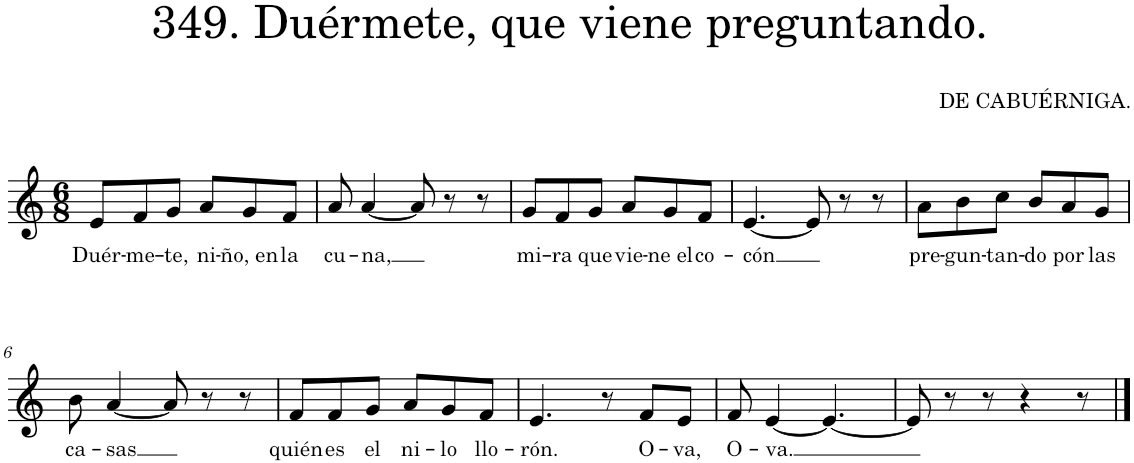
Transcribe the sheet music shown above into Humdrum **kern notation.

**kern	**text
*part1	*part1
*staff1	*staff1
*I"Piano	*
*I'Pno.	*
*clefG2	*
*k[]	*
*M6/8	*
=1	=1
!	!LO:LY:b
8e/L	Duér-
!	!LO:LY:b
8f/	-me-
!	!LO:LY:b
8g/J	-te,
!	!LO:LY:b
8a/L	ni-
!	!LO:LY:b
8g/	-ño, en
!	!LO:LY:b
8f/J	la
=2	=2
!	!LO:LY:b
8a/	cu-
!	!LO:LY:b
[4a/	-na,
8a/]	.
8r	.
8r	.
=3	=3
!	!LO:LY:b
8g/L	mi-
!	!LO:LY:b
8f/	-ra
!	!LO:LY:b
8g/J	que
!	!LO:LY:b
8a/L	vie-
!	!LO:LY:b
8g/	-ne el
!	!LO:LY:b
8f/J	co-
=4	=4
!	!LO:LY:b
[4.e/	-cón
8e/]	.
8r	.
8r	.
=5	=5
!	!LO:LY:b
8a\L	pre-
!	!LO:LY:b
8b\	-gun-
!	!LO:LY:b
8cc\J	-tan-
!	!LO:LY:b
8b/L	-do
!	!LO:LY:b
8a/	por
!	!LO:LY:b
8g/J	las
!!LO:LB:g=z
=6	=6
!	!LO:LY:b
8b\	ca-
!	!LO:LY:b
[4a/	-sas
8a/]	.
8r	.
8r	.
=7	=7
!	!LO:LY:b
8f/L	quién
!	!LO:LY:b
8f/	es
!	!LO:LY:b
8g/J	el
!	!LO:LY:b
8a/L	ni-
!	!LO:LY:b
8g/	-lo
!	!LO:LY:b
8f/J	llo-
=8	=8
!	!LO:LY:b
4.e/	-rón.
8r	.
!	!LO:LY:b
8f/L	O-
!	!LO:LY:b
8e/J	-va,
=9	=9
!	!LO:LY:b
8f/	O-
!	!LO:LY:b
[4e/	-va.
4.e/_	.
=10	=10
8e/]	.
8r	.
8r	.
4r	.
8r	.
==	==
*-	*-
